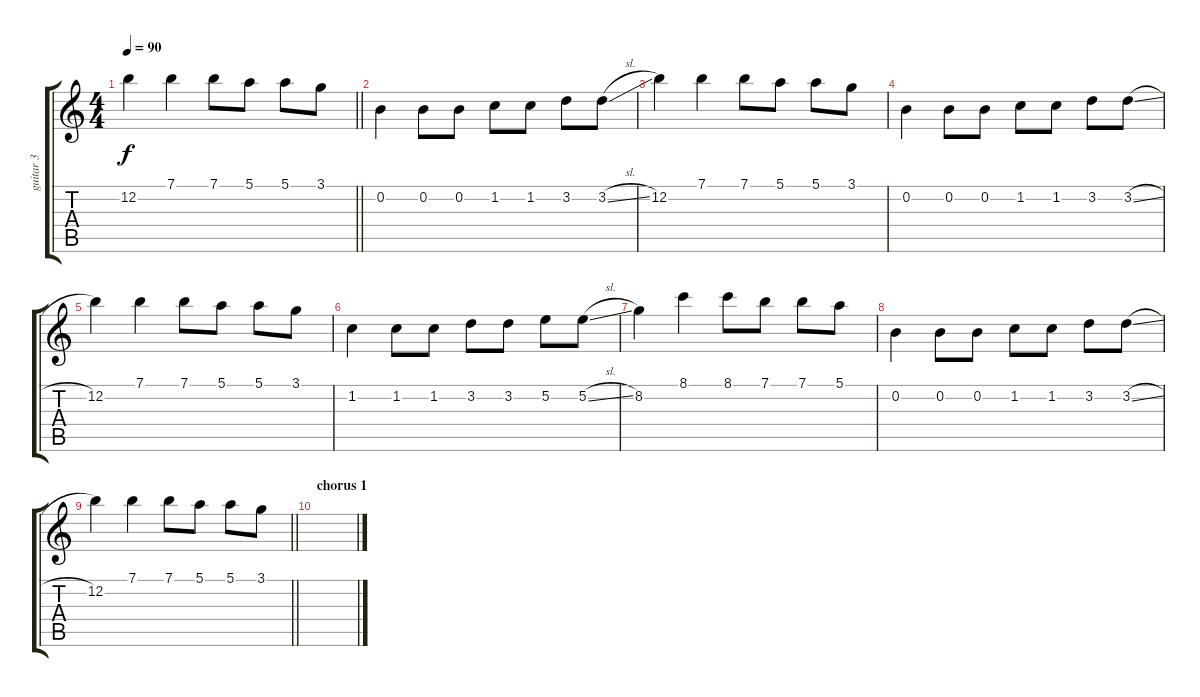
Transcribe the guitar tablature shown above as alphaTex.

\track ("guitar 3" "guitar 3") {instrument acousticguitarsteel}
\staff {score tabs}
\tuning (E4 B3 G3 D3 A2 E2) {hide}
\ts (4 4)
\tempo 90
\clef g2
\barLineRight lightlight
\ks c
12.2.4{dy f} 7.1.4 7.1.8 5.1.8 5.1.8 3.1.8 |
0.2.4 0.2.8 0.2.8 1.2.8 1.2.8 3.2.8 3.2{sl}.8 |
12.2.4 7.1.4 7.1.8 5.1.8 5.1.8 3.1.8 |
0.2.4 0.2.8 0.2.8 1.2.8 1.2.8 3.2.8 3.2{sl}.8 |
12.2.4 7.1.4 7.1.8 5.1.8 5.1.8 3.1.8 |
1.2.4 1.2.8 1.2.8 3.2.8 3.2.8 5.2.8 5.2{sl}.8 |
8.2.4 8.1.4 8.1.8 7.1.8 7.1.8 5.1.8 |
0.2.4 0.2.8 0.2.8 1.2.8 1.2.8 3.2.8 3.2{sl}.8 |
\barLineRight lightlight
12.2.4 7.1.4 7.1.8 5.1.8 5.1.8 3.1.8 |
\section ("" "chorus 1")
